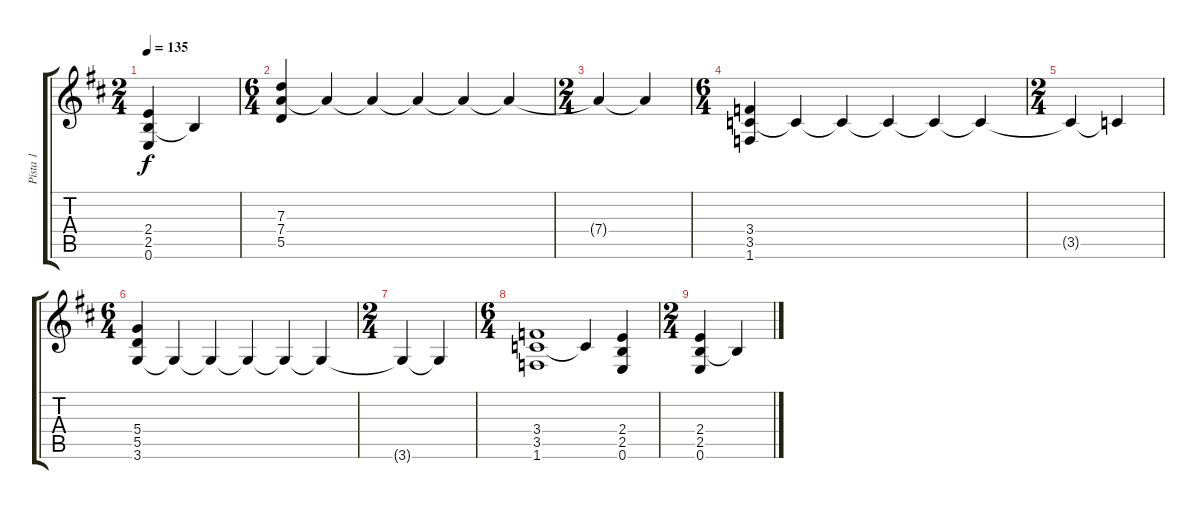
\track ("Pista 1" "Pista 1") {instrument electricguitarclean}
\staff {score tabs}
\tuning (E4 B3 G3 D3 A2 E2) {hide}
\ts (2 4)
\tempo 135
\clef g2
\ks d
(2.4 2.5 0.6).4{dy f} 2.5{t}.4 |
\ts (6 4)
(7.3 7.4 5.5).4 7.4{t}.4 7.4{t}.4 7.4{t}.4 7.4{t}.4 7.4{t}.4 |
\ts (2 4)
7.4{t}.4 7.4{t}.4 |
\ts (6 4)
(3.4 3.5 1.6).4 3.5{t}.4 3.5{t}.4 3.5{t}.4 3.5{t}.4 3.5{t}.4 |
\ts (2 4)
3.5{t}.4 3.5{t}.4 |
\ts (6 4)
(5.4 5.5 3.6).4 3.6{t}.4 3.6{t}.4 3.6{t}.4 3.6{t}.4 3.6{t}.4 |
\ts (2 4)
3.6{t}.4 3.6{t}.4 |
\ts (6 4)
(3.4 3.5 1.6).1 3.5{t}.4 (2.4 2.5 0.6).4 |
\ts (2 4)
(2.4 2.5 0.6).4 2.5{t}.4
